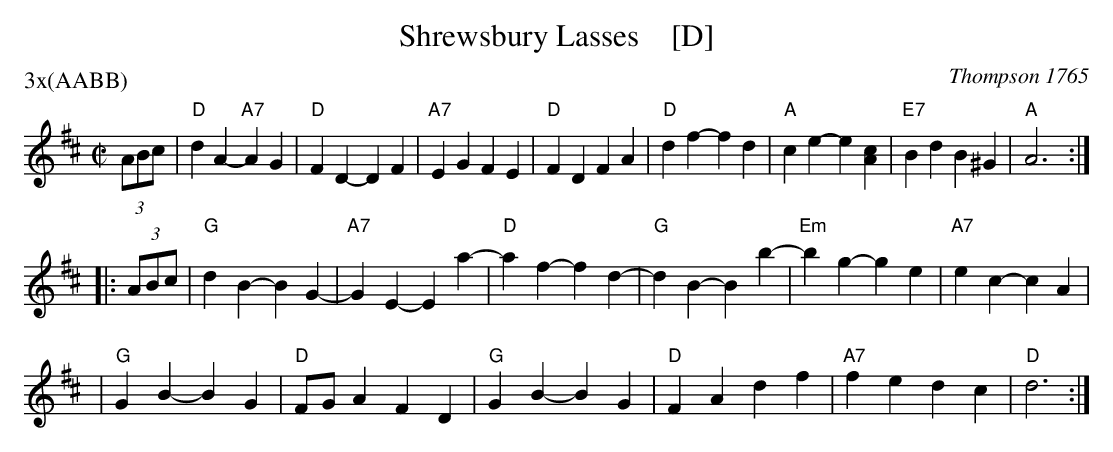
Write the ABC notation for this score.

X:1
T: Shrewsbury Lasses    [D]
O: Thompson 1765
M: C|
L: 1/4
P: 3x(AABB)
K: D
(3A/B/c/ \
| "D"dA- "A7"AG | "D"FD- DF \
| "A7"EG FE | "D"FD FA \
| "D"df- fd | "A"ce- e[cA] \
| "E7"BdB^G | "A"A3 :|
|: (3A/B/c/ \
| "G"dB- BG- | "A7"GE- Ea- \
| "D"af- fd- | "G"dB- Bb- \
| "Em"bg- ge | "A7"ec- cA |
| "G"GB- BG | "D"F/G/A FD \
| "G"GB- BG | "D"FA df \
| "A7"fe dc | "D"d3 :|
